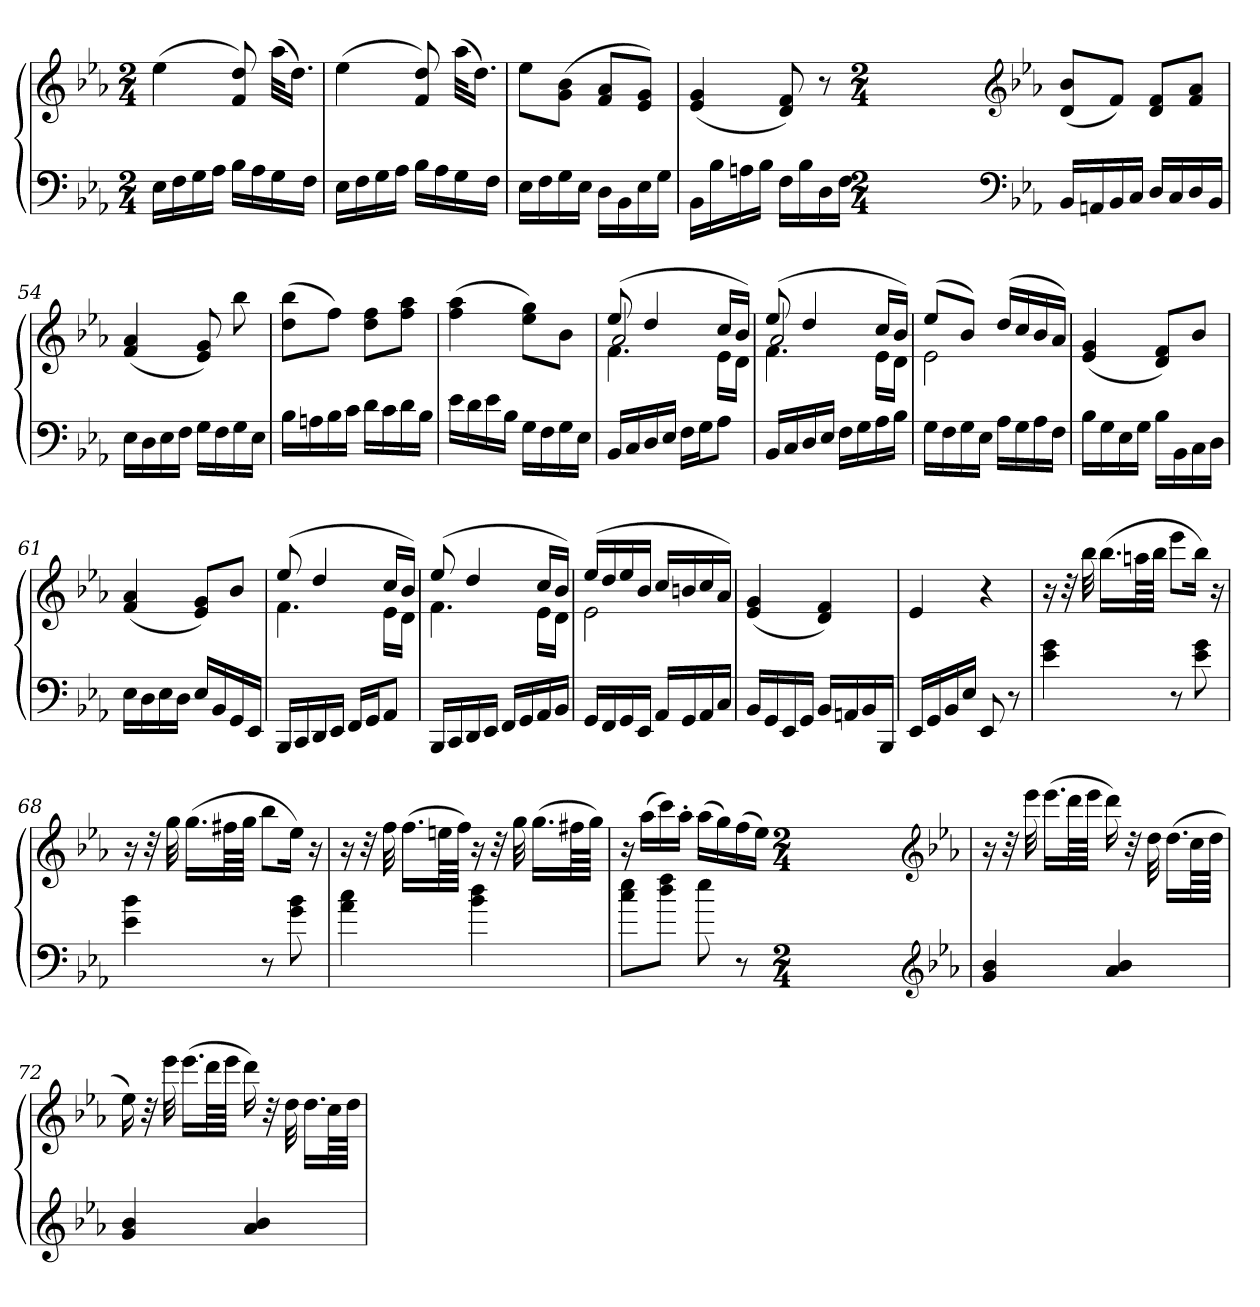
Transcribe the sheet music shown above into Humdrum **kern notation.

**kern	**kern
*part1	*part1
*staff2	*staff1
*clefF4	*clefG2
*k[b-e-a-]	*k[b-e-a-]
*M2/4	*M2/4
=	=
16E-LL	(4ee-
16F	.
16G	.
16A-JJ	.
16B-LL	8f 8dd)
16A-	.
16G	(32aa-KLL
.	16.ddJJ)
16FJJ	.
=50	=50
16E-LL	(4ee-
16F	.
16G	.
16A-JJ	.
16B-LL	8f 8dd)
16A-	.
16G	(32aa-KLL
.	16.ddJJ)
16FJJ	.
=51	=51
16E-LL	8ee-L
16F	.
16G	(8g 8b-J
16E-JJ	.
16DLL	8f 8a-L
16BB-	.
16E-	8e- 8gJ)
16GJJ	.
=52	=52
16BB-LL	(4e- 4g
16B-	.
16An	.
16B-JJ	.
16FLL	8d 8f)
16B-	.
16D	8r
16FJJ	.
*clefF4	*clefG2
*k[b-e-a-]	*k[b-e-a-]
*M2/4	*M2/4
=-	=-
16BB-LL	(8d 8b-L
16AAn	.
16BB-	8fJ)
16CJJ	.
16DLL	8d 8fL
16C	.
16D	8f 8a-J
16BB-JJ	.
=54	=54
16E-LL	(4f 4a-
16D	.
16E-	.
16FJJ	.
16GLL	8e- 8g)
16F	.
16G	8bb-
16E-JJ	.
=55	=55
16B-LL	(8dd 8bb-L
16An	.
16B-	8ffJ)
16cJJ	.
16dLL	8dd 8ffL
16c	.
16d	8ff 8aa-J
16B-JJ	.
=56	=56
16e-LL	(4ff 4aa-
16d	.
16e-	.
16B-JJ	.
16GLL	8ee- 8ggL)
16F	.
16G	8b-J
16E-JJ	.
=57	=57
*	*^
*	*	*^
16BB-LL	(8ee-	4.f	2a-
16C	.	.	.
16D	4dd	.	.
16E-JJ	.	.	.
16FLL	.	.	.
16GJ	.	.	.
8A-J	16ccLL	16e-LL	.
.	16b-JJ)	16dJJ	.
=58	=58	=58	=58
16BB-LL	(8ee-	4.f	2a-
16C	.	.	.
16D	4dd	.	.
16E-JJ	.	.	.
16FLL	.	.	.
16G	.	.	.
16A-	16ccLL	16e-LL	.
16B-JJ	16b-JJ)	16dJJ	.
*	*	*v	*v
=59	=59	=59
16GLL	(8ee-L	2e-
16F	.	.
16G	8b-J)	.
16E-JJ	.	.
16A-LL	(16ddLL	.
16G	16cc	.
16A-	16b-	.
16FJJ	16a-JJ)	.
*	*v	*v
=60	=60
16B-LL	(4e- 4g
16G	.
16E-	.
16GJJ	.
16B-LL	8d 8fL)
16BB-	.
16C	8b-J
16DJJ	.
=61	=61
16E-LL	(4f 4a-
16D	.
16E-	.
16DJJ	.
16E-LL	8e- 8gL)
16BB-	.
16GG	8b-J
16EE-JJ	.
=	=
*	*^
16BBB-LL	(8ee-	4.f
16CC	.	.
16DD	4dd	.
16EE-JJ	.	.
16FFLL	.	.
16GGJ	.	.
8AA-J	16ccLL	16e-LL
.	16b-JJ)	16dJJ
=63	=63	=63
16BBB-LL	(8ee-	4.f
16CC	.	.
16DD	4dd	.
16EE-JJ	.	.
16FFLL	.	.
16GG	.	.
16AA-	16ccLL	16e-LL
16BB-JJ	16b-JJ)	16dJJ
=64	=64	=64
16GGLL	(16ee-LL	2e-
16FF	16dd	.
16GG	16ee-	.
16EE-JJ	16b-JJ	.
16AA-LL	16ccLL	.
16GG	16bn	.
16AA-	16cc	.
16CJJ	16a-JJ)	.
*	*v	*v
=65	=65
16BB-LL	(4e- 4g
16GG	.
16EE-	.
16GGJJ	.
16BB-LL	4d 4f)
16AAn	.
16BB-	.
16BBB-JJ	.
=66	=66
16EE-LL	4e-
16GG	.
16BB-	.
16E-JJ	.
8EE-	4r
8r	.
=	=
4e- 4g	16r
.	32r
.	32bb-
.	(16.bb-LL
.	64aanLL
.	64bb-JJJJ
8r	8eee-L
8e- 8g	16bb-Jk)
.	16r
=68	=68
4e- 4b-	16r
.	32r
.	32gg
.	(16.ggLL
.	64ff#XLL
.	64ggJJJJ
8r	8bb-L
8g 8b-	16ee-Jk)
.	16r
=69	=69
4a- 4cc	16r
.	32r
.	32ff
.	(16.ffLL
.	64eenLL
.	64ffJJJJ)
4b- 4dd	16r
.	32r
.	32gg
.	(16.ggLL
.	64ff#XLL
.	64ggJJJJ)
=70	=70
8cc 8ee-L	16r
.	(16aa-LL
8dd 8ffJ	16ccc)
.	16aa-'JJ
8ee-	(16aa-LL
.	16gg)
8r	(16ff
.	16ee-JJ)
*clefG2	*clefG2
*k[b-e-a-]	*k[b-e-a-]
*M2/4	*M2/4
=71	=71
4g 4b-	16r
.	32r
.	32eee-
.	(16.eee-LL
.	64dddLL
.	64eee-JJJJ
4a- 4b-	16ddd)
.	32r
.	32dd
.	(16.ddLL
.	64ccLL
.	64ddJJJJ
=72	=72
4g 4b-	16ee-)
.	32r
.	32eee-
.	(16.eee-LL
.	64dddLL
.	64eee-JJJJ
4a- 4b-	16ddd)
.	32r
.	32dd
.	16.ddLL
.	64ccLL
.	64ddJJJJ
=	=
*-	*-
